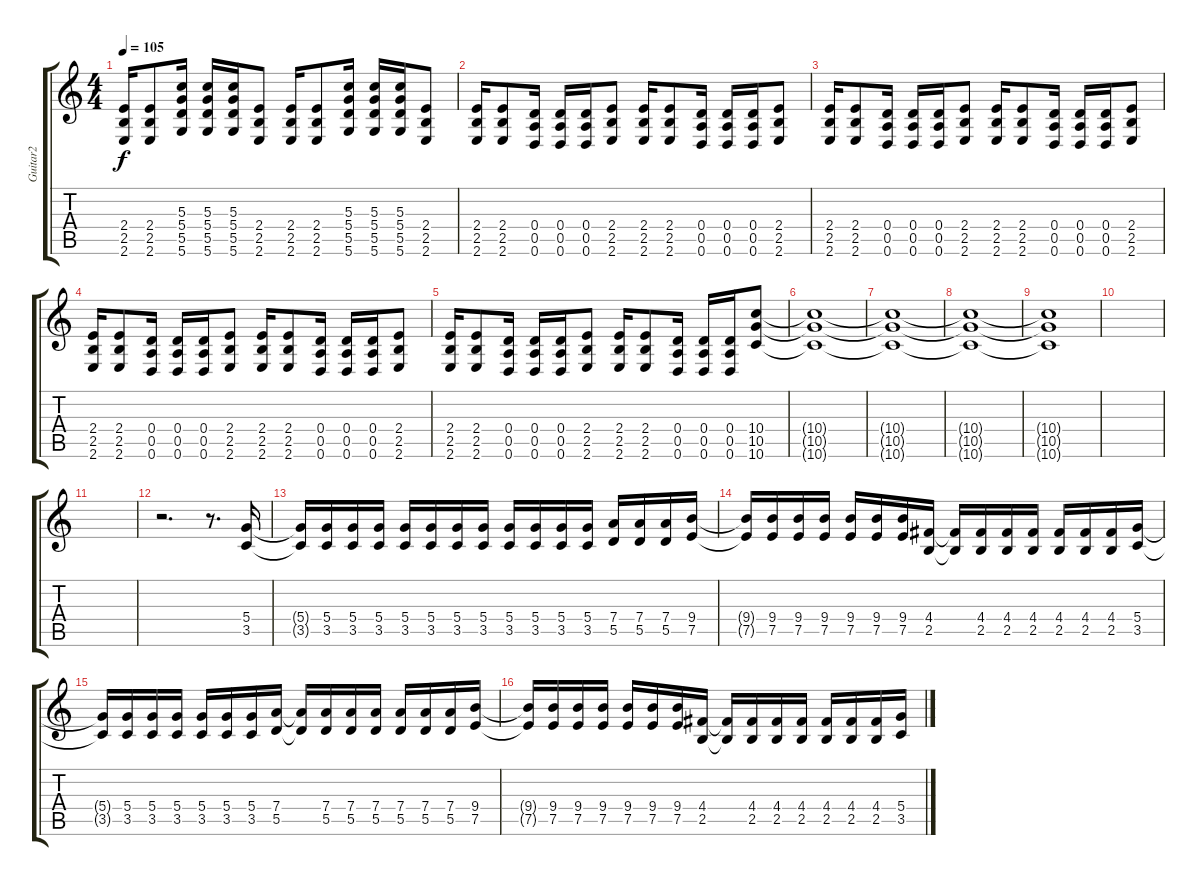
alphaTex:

\track ("Guitar2" "Guitar2") {instrument distortionguitar}
\staff {score tabs}
\tuning (E4 B3 G3 D3 A2 D2) {hide}
\ts (4 4)
\tempo 105
\clef g2
\ks c
(2.4 2.5 2.6).16{dy f} (2.4 2.5 2.6).8 (5.3 5.4 5.5 5.6).16 (5.3 5.4 5.5 5.6).16 (5.3 5.4 5.5 5.6).16 (2.4 2.5 2.6).8 (2.4 2.5 2.6).16 (2.4 2.5 2.6).8 (5.3 5.4 5.5 5.6).16 (5.3 5.4 5.5 5.6).16 (5.3 5.4 5.5 5.6).16 (2.4 2.5 2.6).8 |
(2.4 2.5 2.6).16 (2.4 2.5 2.6).8 (0.4 0.5 0.6).16 (0.4 0.5 0.6).16 (0.4 0.5 0.6).16 (2.4 2.5 2.6).8 (2.4 2.5 2.6).16 (2.4 2.5 2.6).8 (0.4 0.5 0.6).16 (0.4 0.5 0.6).16 (0.4 0.5 0.6).16 (2.4 2.5 2.6).8 |
(2.4 2.5 2.6).16 (2.4 2.5 2.6).8 (0.4 0.5 0.6).16 (0.4 0.5 0.6).16 (0.4 0.5 0.6).16 (2.4 2.5 2.6).8 (2.4 2.5 2.6).16 (2.4 2.5 2.6).8 (0.4 0.5 0.6).16 (0.4 0.5 0.6).16 (0.4 0.5 0.6).16 (2.4 2.5 2.6).8 |
(2.4 2.5 2.6).16 (2.4 2.5 2.6).8 (0.4 0.5 0.6).16 (0.4 0.5 0.6).16 (0.4 0.5 0.6).16 (2.4 2.5 2.6).8 (2.4 2.5 2.6).16 (2.4 2.5 2.6).8 (0.4 0.5 0.6).16 (0.4 0.5 0.6).16 (0.4 0.5 0.6).16 (2.4 2.5 2.6).8 |
(2.4 2.5 2.6).16 (2.4 2.5 2.6).8 (0.4 0.5 0.6).16 (0.4 0.5 0.6).16 (0.4 0.5 0.6).16 (2.4 2.5 2.6).8 (2.4 2.5 2.6).16 (2.4 2.5 2.6).8 (0.4 0.5 0.6).16 (0.4 0.5 0.6).16 (0.4 0.5 0.6).16 (10.4 10.5 10.6).8 |
(10.4{t} 10.5{t} 10.6{t}).1 |
(10.4{t} 10.5{t} 10.6{t}).1 |
(10.4{t} 10.5{t} 10.6{t}).1 |
(10.4{t} 10.5{t} 10.6{t}).1 |
|
|
r.2{d} r.8{d} (5.4 3.5).16 |
(5.4{t} 3.5{t}).16 (5.4 3.5).16 (5.4 3.5).16 (5.4 3.5).16 (5.4 3.5).16 (5.4 3.5).16 (5.4 3.5).16 (5.4 3.5).16 (5.4 3.5).16 (5.4 3.5).16 (5.4 3.5).16 (5.4 3.5).16 (7.4 5.5).16 (7.4 5.5).16 (7.4 5.5).16 (9.4 7.5).16 |
(9.4{t} 7.5{t}).16 (9.4 7.5).16 (9.4 7.5).16 (9.4 7.5).16 (9.4 7.5).16 (9.4 7.5).16 (9.4 7.5).16 (4.4 2.5).16 (4.4{t} 2.5{t}).16 (4.4 2.5).16 (4.4 2.5).16 (4.4 2.5).16 (4.4 2.5).16 (4.4 2.5).16 (4.4 2.5).16 (5.4 3.5).16 |
(5.4{t} 3.5{t}).16 (5.4 3.5).16 (5.4 3.5).16 (5.4 3.5).16 (5.4 3.5).16 (5.4 3.5).16 (5.4 3.5).16 (7.4 5.5).16 (7.4{t} 5.5{t}).16 (7.4 5.5).16 (7.4 5.5).16 (7.4 5.5).16 (7.4 5.5).16 (7.4 5.5).16 (7.4 5.5).16 (9.4 7.5).16 |
(9.4{t} 7.5{t}).16 (9.4 7.5).16 (9.4 7.5).16 (9.4 7.5).16 (9.4 7.5).16 (9.4 7.5).16 (9.4 7.5).16 (4.4 2.5).16 (4.4{t} 2.5{t}).16 (4.4 2.5).16 (4.4 2.5).16 (4.4 2.5).16 (4.4 2.5).16 (4.4 2.5).16 (4.4 2.5).16 (5.4 3.5).16
